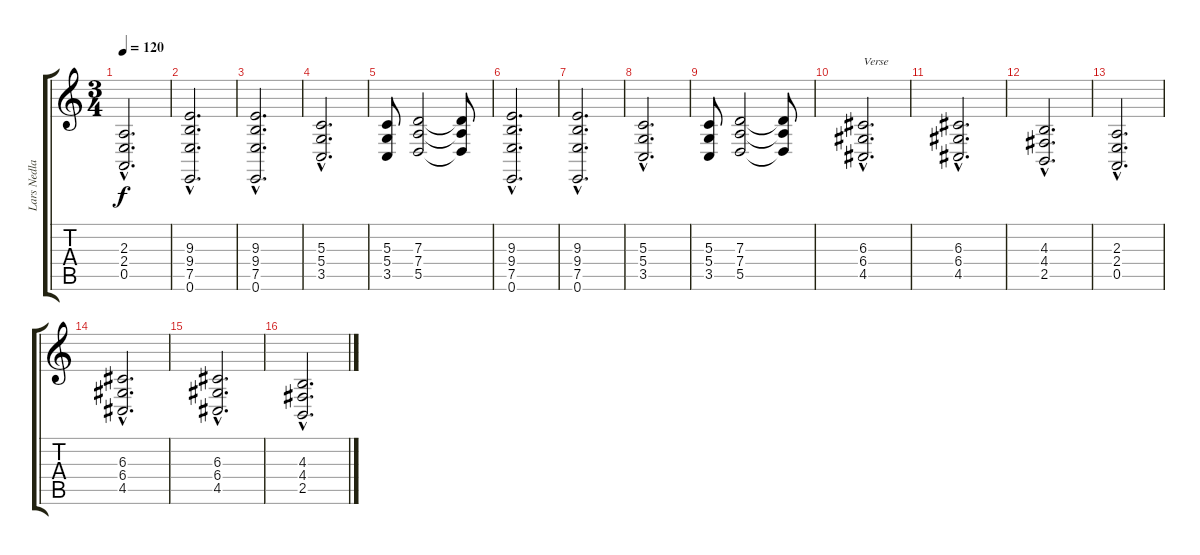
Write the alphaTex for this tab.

\track ("Lars Nedland" "Lars Nedla") {instrument stringensemble1}
\staff {score tabs}
\tuning (E4 B3 G3 D3 A2 E2) {hide}
\ts (3 4)
\tempo 120
\clef g2
\ks c
(2.3{hac} 2.4{hac} 0.5{hac}).2{d dy f} |
(9.3{hac} 9.4{hac} 7.5{hac} 0.6{hac}).2{d} |
(9.3{hac} 9.4{hac} 7.5{hac} 0.6{hac}).2{d} |
(5.3{hac} 5.4{hac} 3.5{hac}).2{d} |
(5.3 5.4 3.5).8 (7.3 7.4 5.5).2 (7.3{t} 7.4{t} 5.5{t}).8 |
(9.3{hac} 9.4{hac} 7.5{hac} 0.6{hac}).2{d} |
(9.3{hac} 9.4{hac} 7.5{hac} 0.6{hac}).2{d} |
(5.3{hac} 5.4{hac} 3.5{hac}).2{d} |
(5.3 5.4 3.5).8 (7.3 7.4 5.5).2 (7.3{t} 7.4{t} 5.5{t}).8 |
(6.3{hac} 6.4{hac} 4.5{hac}).2{d txt "Verse"} |
(6.3{hac} 6.4{hac} 4.5{hac}).2{d} |
(4.3{hac} 4.4{hac} 2.5{hac}).2{d} |
(2.3{hac} 2.4{hac} 0.5{hac}).2{d} |
(6.3{hac} 6.4{hac} 4.5{hac}).2{d} |
(6.3{hac} 6.4{hac} 4.5{hac}).2{d} |
(4.3{hac} 4.4{hac} 2.5{hac}).2{d}
